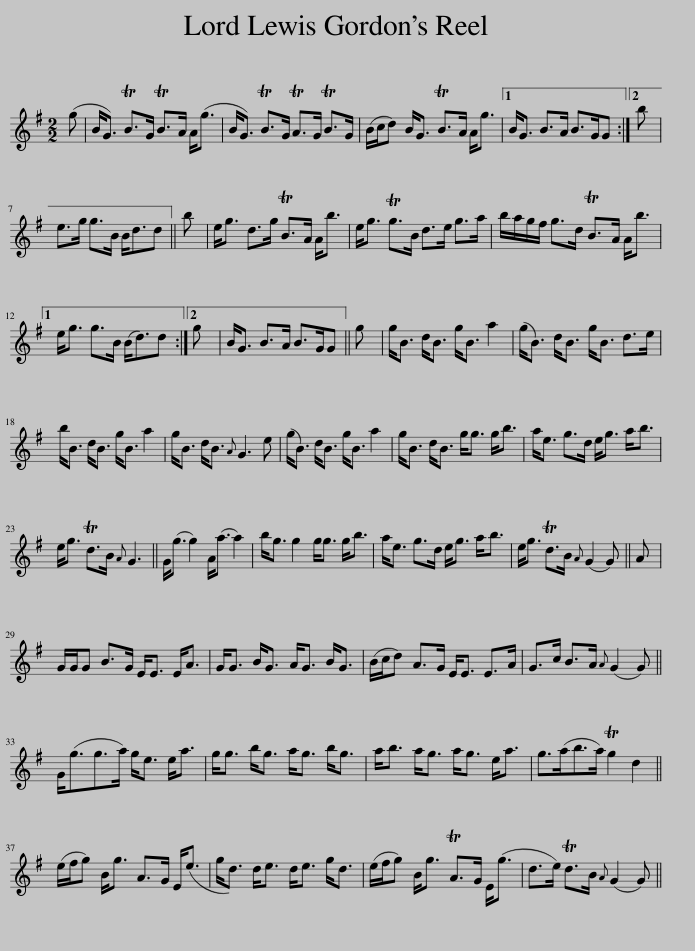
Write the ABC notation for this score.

X:1
L:1/8
M:2/2
I:linebreak $
K:G
V:1 treble
V:1
 (g | B<G) TB>G TB>A A<(g | B<G) TB>G TA>G TB>G | (B/c/d) B<G TB>A A<g |1 B<G B>A B>GG :|2 %5
 b |$ e>g g>B B<dd || b | e<g d>g TB>A A<b | e<g Tg>B d>e g>a | %10
 b/a/g/f/ g>d TB>A A<b |1$ e<g g>B (B<d)d :|2 g | B<G B>A B>GG || g | %15
 g<B d<B g<B a2 | (g<B) d<B g<B d>e |$ b<B d<B g<B a2 | g<B d<B{A} G3 e | (g<B) d<B g<B a2 | %20
 g<B d<B g<g g<b | a<e g>d e<g a<b |$ e<g Td>B{A} G3 || G<(g g2) A<(a a2) | b<g g2 g<g g<b | %25
 a<e g>d e<g a<b | e<g Td>B{A} (G2 G) || A |$ G/G/G B>G E<E E<A | G<G B<G A<G B<G | %30
 (B/c/d) A>G E<E E>A | G>c B>A{A} (G2 G) ||$ G<(gg>a) g<e e<a | g<g b<g a<g b<g | a<b a<g a<g e<a | %35
 g>(ab>a) Tg2 d2 ||$ (e/f/g) B<g A>G E<(e | g<d) d<e d<e g<d | (e/f/g) B<g TA>G E<(g | d>e) Td>B{A} (G2 G) || %40
